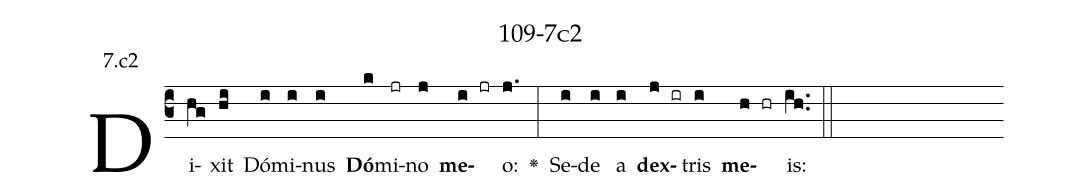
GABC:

name: 109-7c2;
annotation: 7.c2;
%%
(c3)Di(hg)xit(hi) Dó(i)mi(i)nus(i) <b>Dó</b>(k)mi(jr)no(j) <b>me</b>(i jr)o:(j.) <v>\greheightstar</v>(:) Se(i)de(i) a(i) <b>dex</b>(j ir)tris(i) <b>me</b>(h hr)is:(ih..) (::)


%E(i) u(i) o(j) u(i) a(h) e.(ih..) (::)
